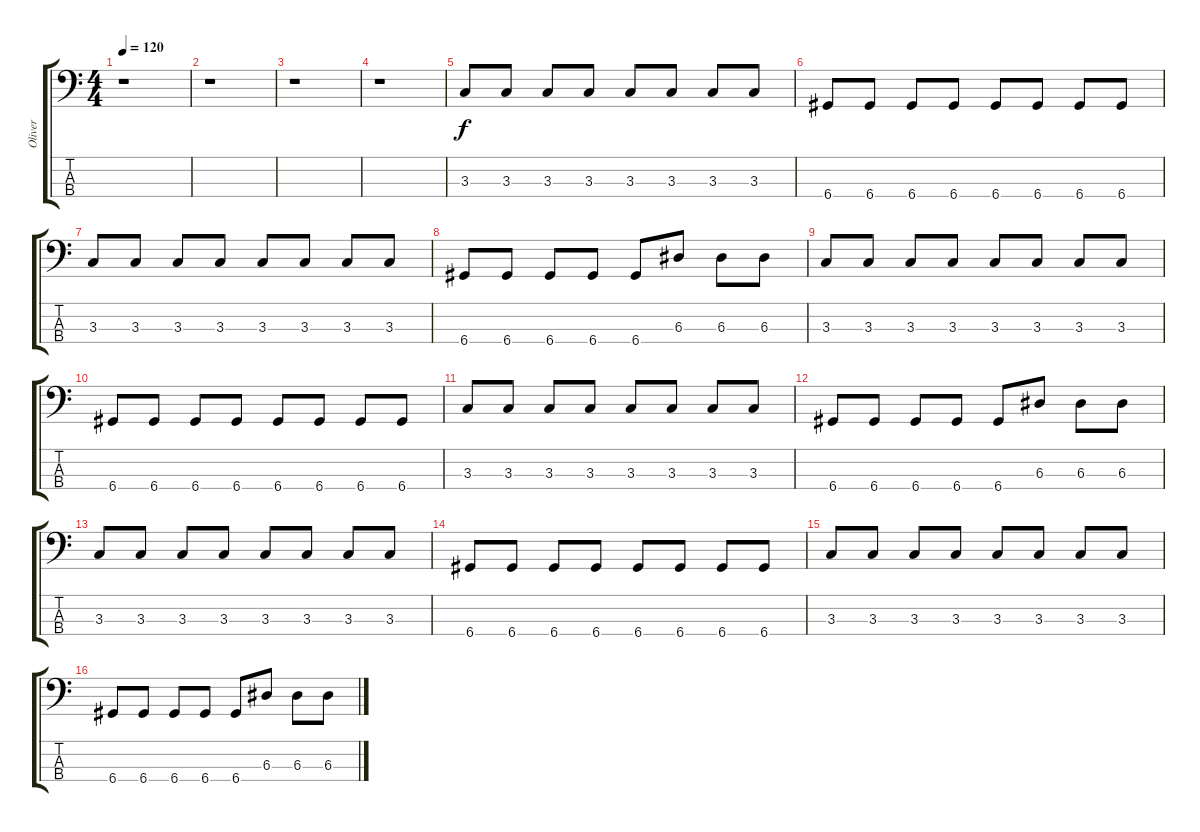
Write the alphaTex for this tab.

\track ("Oliver" "Oliver") {instrument electricbassfinger}
\staff {score tabs}
\tuning (G2 D2 A1 D1) {hide}
\ts (4 4)
\tempo 120
\clef f4
\ks c
r.1{dy f} |
r.1 |
r.1 |
r.1 |
3.3.8 3.3.8 3.3.8 3.3.8 3.3.8 3.3.8 3.3.8 3.3.8 |
6.4.8 6.4.8 6.4.8 6.4.8 6.4.8 6.4.8 6.4.8 6.4.8 |
3.3.8 3.3.8 3.3.8 3.3.8 3.3.8 3.3.8 3.3.8 3.3.8 |
6.4.8 6.4.8 6.4.8 6.4.8 6.4.8 6.3.8 6.3.8 6.3.8 |
3.3.8 3.3.8 3.3.8 3.3.8 3.3.8 3.3.8 3.3.8 3.3.8 |
6.4.8 6.4.8 6.4.8 6.4.8 6.4.8 6.4.8 6.4.8 6.4.8 |
3.3.8 3.3.8 3.3.8 3.3.8 3.3.8 3.3.8 3.3.8 3.3.8 |
6.4.8 6.4.8 6.4.8 6.4.8 6.4.8 6.3.8 6.3.8 6.3.8 |
3.3.8 3.3.8 3.3.8 3.3.8 3.3.8 3.3.8 3.3.8 3.3.8 |
6.4.8 6.4.8 6.4.8 6.4.8 6.4.8 6.4.8 6.4.8 6.4.8 |
3.3.8 3.3.8 3.3.8 3.3.8 3.3.8 3.3.8 3.3.8 3.3.8 |
6.4.8 6.4.8 6.4.8 6.4.8 6.4.8 6.3.8 6.3.8 6.3.8
